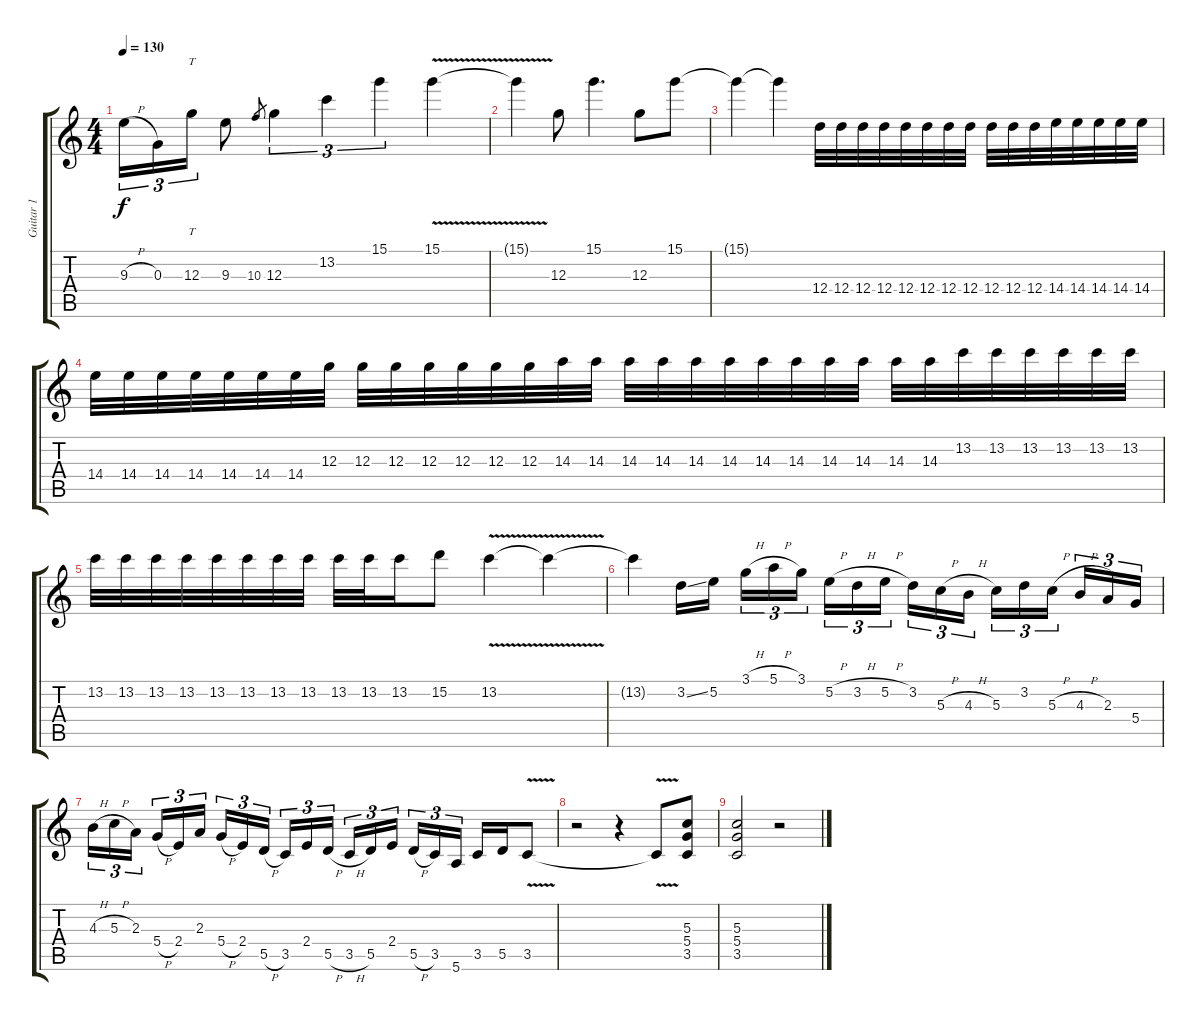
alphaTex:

\track ("Guitar 1" "Guitar 1") {instrument acousticguitarsteel}
\staff {score tabs}
\tuning (E4 B3 G3 D3 A2 E2) {hide}
\ts (4 4)
\tempo 130
\clef g2
\ks c
9.3{h}.16{tu (3 2) dy f} 0.3.16{tu (3 2)} 12.3.16{tt tu (3 2)} 9.3.8 10.3.8{gr} 12.3.4{tu (3 2)} 13.2.4{tu (3 2)} 15.1.4{tu (3 2)} 15.1{v}.4 |
15.1{t}.4 12.3.8 15.1.4{d} 12.3.8 15.1.8 |
15.1{t}.4 15.1{t}.4 12.4.32 12.4.32 12.4.32 12.4.32 12.4.32 12.4.32 12.4.32 12.4.32 12.4.32 12.4.32 12.4.32 14.4.32 14.4.32 14.4.32 14.4.32 14.4.32 |
14.4.32 14.4.32 14.4.32 14.4.32 14.4.32 14.4.32 14.4.32 12.3.32 12.3.32 12.3.32 12.3.32 12.3.32 12.3.32 12.3.32 14.3.32 14.3.32 14.3.32 14.3.32 14.3.32 14.3.32 14.3.32 14.3.32 14.3.32 14.3.32 14.3.32 14.3.32 13.2.32 13.2.32 13.2.32 13.2.32 13.2.32 13.2.32 |
13.2.32 13.2.32 13.2.32 13.2.32 13.2.32 13.2.32 13.2.32 13.2.32 13.2.32 13.2.32 13.2.16 15.2.8 13.2{v}.4 13.2{t}.4 |
13.2{t}.4 3.2{ss}.16 5.2.16{beam splitsecondary} 3.1{h}.16{tu (3 2)} 5.1{h}.16{tu (3 2)} 3.1.16{tu (3 2)} 5.2{h}.16{tu (3 2)} 3.2{h}.16{tu (3 2)} 5.2{h}.16{tu (3 2) beam splitsecondary} 3.2.16{tu (3 2)} 5.3{h}.16{tu (3 2)} 4.3{h}.16{tu (3 2)} 5.3.16{tu (3 2)} 3.2.16{tu (3 2)} 5.3{h}.16{tu (3 2) beam splitsecondary} 4.3{h}.16{tu (3 2)} 2.3.16{tu (3 2)} 5.4.16{tu (3 2)} |
4.3{h}.16{tu (3 2)} 5.3{h}.16{tu (3 2)} 2.3.16{tu (3 2) beam splitsecondary} 5.4{h}.16{tu (3 2)} 2.4.16{tu (3 2)} 2.3.16{tu (3 2)} 5.4{h}.16{tu (3 2)} 2.4.16{tu (3 2)} 5.5{h}.16{tu (3 2) beam splitsecondary} 3.5.16{tu (3 2)} 2.4.16{tu (3 2)} 5.5{h}.16{tu (3 2)} 3.5{h}.16{tu (3 2)} 5.5.16{tu (3 2)} 2.4.16{tu (3 2) beam splitsecondary} 5.5{h}.16{tu (3 2)} 3.5.16{tu (3 2)} 5.6.16{tu (3 2)} 3.5.16 5.5.16 3.5{v}.8 |
r.2 r.4 3.5{t}.8 (5.3 5.4 3.5).8 |
(5.3 5.4 3.5).2 r.2
